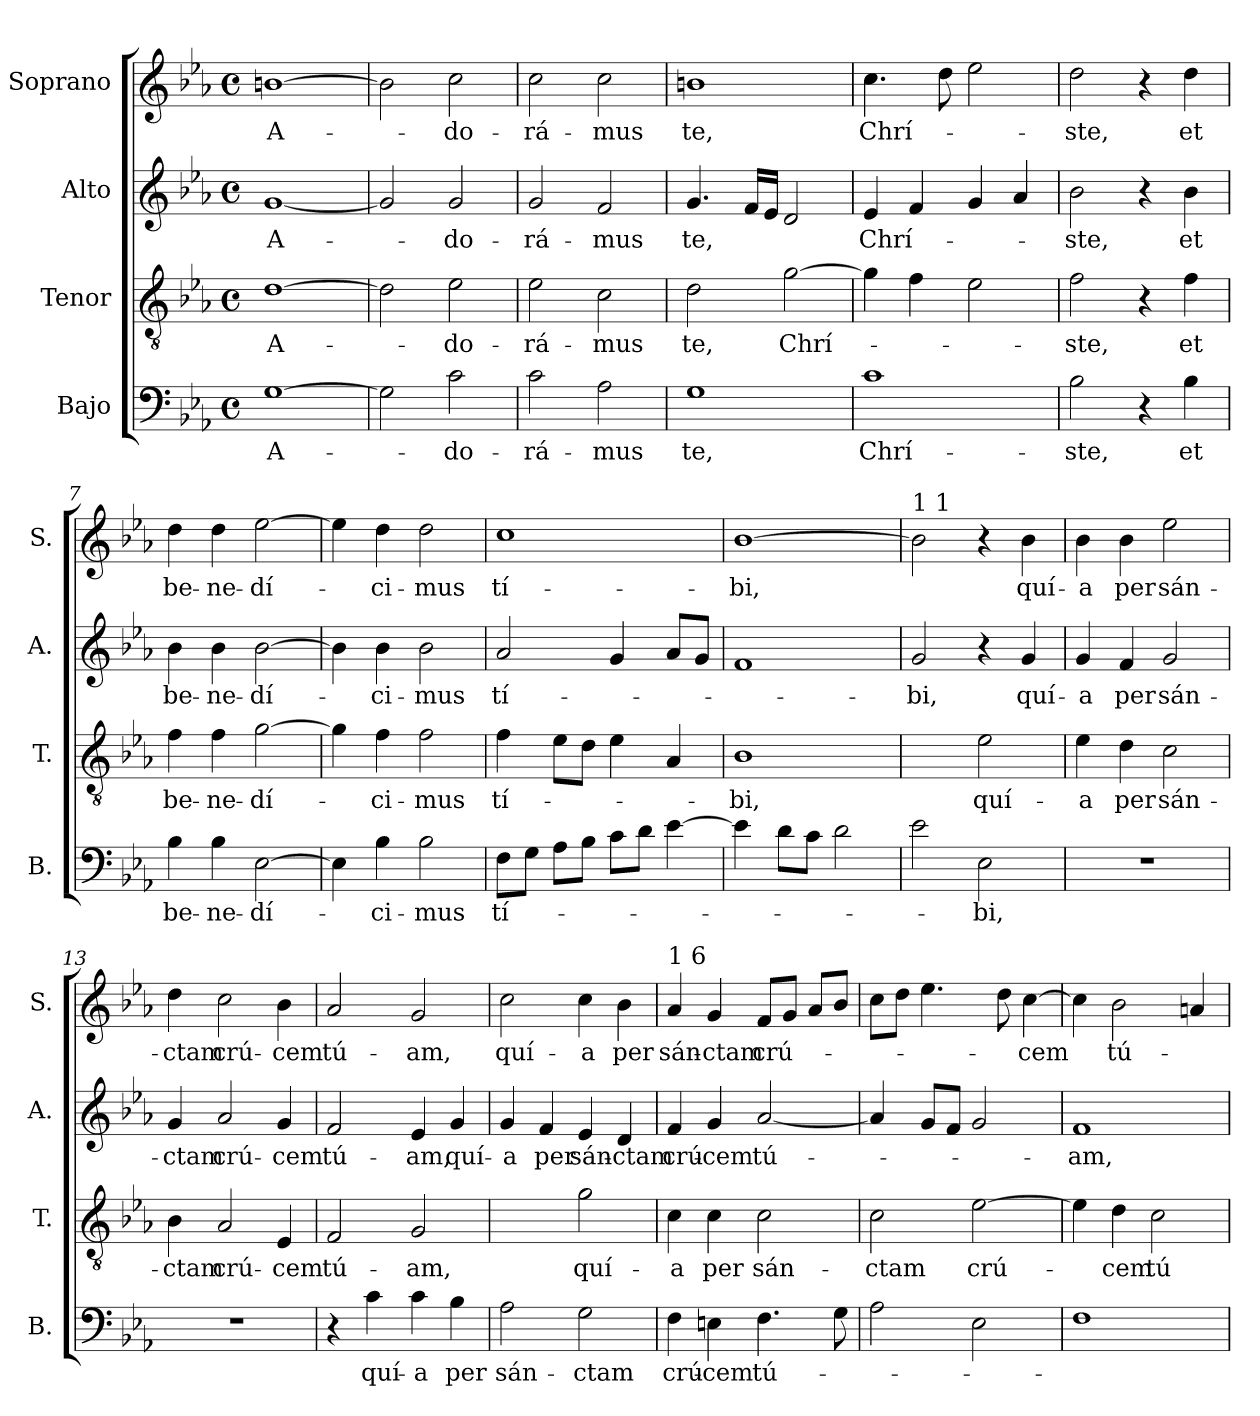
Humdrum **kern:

**kern	**text	**kern	**text	**kern	**text	**kern	**text
*part4	*part4	*part3	*part3	*part2	*part2	*part1	*part1
*staff4	*staff4	*staff3	*staff3	*staff2	*staff2	*staff1	*staff1
*I"Bajo	*	*I"Tenor	*	*I"Alto	*	*I"Soprano	*
*I'B.	*	*I'T.	*	*I'A.	*	*I'S.	*
*clefF4	*	*clefGv2	*	*clefG2	*	*clefG2	*
*k[b-e-a-]	*	*k[b-e-a-]	*	*k[b-e-a-]	*	*k[b-e-a-]	*
*E-:	*	*E-:	*	*E-:	*	*E-:	*
*M4/4	*	*M4/4	*	*M4/4	*	*M4/4	*
*met(c)	*	*met(c)	*	*met(c)	*	*met(c)	*
=1	=1	=1	=1	=1	=1	=1	=1
!	!LO:LY:b	!	!LO:LY:b	!	!LO:LY:b	!	!LO:LY:b
[>1G	A-	[>1d	A-	[<1g	A-	[>1bn	A-
=2	=2	=2	=2	=2	=2	=2	=2
2G\]	.	2d\]	.	2g/]	.	2b\]	.
!	!LO:LY:b	!	!LO:LY:b	!	!LO:LY:b	!	!LO:LY:b
2c\	-do-	2e-\	-do-	2g/	-do-	2cc\	-do-
=3	=3	=3	=3	=3	=3	=3	=3
!	!LO:LY:b	!	!LO:LY:b	!	!LO:LY:b	!	!LO:LY:b
2c\	-rá-	2e-\	-rá-	2g/	-rá-	2cc\	-rá-
!	!LO:LY:b	!	!LO:LY:b	!	!LO:LY:b	!	!LO:LY:b
2A-\	-mus	2c\	-mus	2f/	-mus	2cc\	-mus
=4	=4	=4	=4	=4	=4	=4	=4
!	!LO:LY:b	!	!LO:LY:b	!	!LO:LY:b	!	!LO:LY:b
1G	te,	2d\	te,	4.g/	te,	1bn	te,
.	.	.	.	16f/LL	.	.	.
.	.	.	.	16e-/JJ	.	.	.
!	!	!	!LO:LY:b	!	!	!	!
.	.	[>2g\	Chrí-	2d/	.	.	.
=5	=5	=5	=5	=5	=5	=5	=5
!	!LO:LY:b	!	!	!	!LO:LY:b	!	!LO:LY:b
1c	Chrí-	4g\]	.	4e-/	Chrí-	4.cc\	Chrí-
.	.	4f\	.	4f/	.	.	.
.	.	.	.	.	.	8dd\	.
.	.	2e-\	.	4g/	.	2ee-\	.
.	.	.	.	4a-/	.	.	.
!!LO:LB:g=z
=6	=6	=6	=6	=6	=6	=6	=6
!	!LO:LY:b	!	!LO:LY:b	!	!LO:LY:b	!	!LO:LY:b
2B-\	-ste,	2f\	-ste,	2b-\	-ste,	2dd\	-ste,
4r	.	4r	.	4r	.	4r	.
!	!LO:LY:b	!	!LO:LY:b	!	!LO:LY:b	!	!LO:LY:b
4B-\	et	4f\	et	4b-\	et	4dd\	et
=7	=7	=7	=7	=7	=7	=7	=7
!	!LO:LY:b	!	!LO:LY:b	!	!LO:LY:b	!	!LO:LY:b
4B-\	be-	4f\	be-	4b-\	be-	4dd\	be-
!	!LO:LY:b	!	!LO:LY:b	!	!LO:LY:b	!	!LO:LY:b
4B-\	-ne-	4f\	-ne-	4b-\	-ne-	4dd\	-ne-
!	!LO:LY:b	!	!LO:LY:b	!	!LO:LY:b	!	!LO:LY:b
[>2E-\	-dí-	[>2g\	-dí-	[>2b-\	-dí-	[>2ee-\	-dí-
=8	=8	=8	=8	=8	=8	=8	=8
4E-\]	.	4g\]	.	4b-\]	.	4ee-\]	.
!	!LO:LY:b	!	!LO:LY:b	!	!LO:LY:b	!	!LO:LY:b
4B-\	-ci-	4f\	-ci-	4b-\	-ci-	4dd\	-ci-
!	!LO:LY:b	!	!LO:LY:b	!	!LO:LY:b	!	!LO:LY:b
2B-\	-mus	2f\	-mus	2b-\	-mus	2dd\	-mus
=9	=9	=9	=9	=9	=9	=9	=9
!	!LO:LY:b	!	!LO:LY:b	!	!LO:LY:b	!	!LO:LY:b
8F\L	tí-	4f\	tí-	2a-/	tí-	1cc	tí-
8G\J	.	.	.	.	.	.	.
8A-\L	.	8e-\L	.	.	.	.	.
8B-\J	.	8d\J	.	.	.	.	.
8c\L	.	4e-\	.	4g/	.	.	.
8d\J	.	.	.	.	.	.	.
[>4e-\	.	4A-/	.	8a-/L	.	.	.
.	.	.	.	8g/J	.	.	.
=10	=10	=10	=10	=10	=10	=10	=10
!	!	!	!LO:LY:b	!	!	!	!LO:LY:b
4e-\]	.	1B-	-bi,	1f	.	[>1b-	-bi,
8d\L	.	.	.	.	.	.	.
8c\J	.	.	.	.	.	.	.
2d\	.	.	.	.	.	.	.
!!LO:PB:g=z
=11	=11	=11	=11	=11	=11	=11	=11
!	!	!	!	!	!	!LO:TX:a:t=1 1	!
!	!	!	!	!	!LO:LY:b	!	!
2e-\	.	2ryy	.	2g/	-bi,	2b-\]	.
!	!LO:LY:b	!	!LO:LY:b	!	!	!	!
2E-\	-bi,	2e-\	quí-	4r	.	4r	.
!	!	!	!	!	!LO:LY:b	!	!LO:LY:b
.	.	.	.	4g/	quí-	4b-\	quí-
=12	=12	=12	=12	=12	=12	=12	=12
!	!	!	!LO:LY:b	!	!LO:LY:b	!	!LO:LY:b
1r	.	4e-\	-a	4g/	-a	4b-\	-a
!	!	!	!LO:LY:b	!	!LO:LY:b	!	!LO:LY:b
.	.	4d\	per	4f/	per	4b-\	per
!	!	!	!LO:LY:b	!	!LO:LY:b	!	!LO:LY:b
.	.	2c\	sán-	2g/	sán-	2ee-\	sán-
=13	=13	=13	=13	=13	=13	=13	=13
!	!	!	!LO:LY:b	!	!LO:LY:b	!	!LO:LY:b
1r	.	4B-\	-ctam	4g/	-ctam	4dd\	-ctam
!	!	!	!LO:LY:b	!	!LO:LY:b	!	!LO:LY:b
.	.	2A-/	crú-	2a-/	crú-	2cc\	crú-
!	!	!	!LO:LY:b	!	!LO:LY:b	!	!LO:LY:b
.	.	4E-/	-cem	4g/	-cem	4b-\	-cem
=14	=14	=14	=14	=14	=14	=14	=14
!	!	!	!LO:LY:b	!	!LO:LY:b	!	!LO:LY:b
4r	.	2F/	tú-	2f/	tú-	2a-/	tú-
!	!LO:LY:b	!	!	!	!	!	!
4c\	quí-	.	.	.	.	.	.
!	!LO:LY:b	!	!LO:LY:b	!	!LO:LY:b	!	!LO:LY:b
4c\	-a	2G/	-am,	4e-/	-am,	2g/	-am,
!	!LO:LY:b	!	!	!	!LO:LY:b	!	!
4B-\	per	.	.	4g/	quí-	.	.
=15	=15	=15	=15	=15	=15	=15	=15
!	!LO:LY:b	!	!	!	!LO:LY:b	!	!LO:LY:b
2A-\	sán-	2ryy	.	4g/	-a	2cc\	quí-
!	!	!	!	!	!LO:LY:b	!	!
.	.	.	.	4f/	per	.	.
!	!LO:LY:b	!	!LO:LY:b	!	!LO:LY:b	!	!LO:LY:b
2G\	-ctam	2g\	quí-	4e-/	sán-	4cc\	-a
!	!	!	!	!	!LO:LY:b	!	!LO:LY:b
.	.	.	.	4d/	-ctam	4b-\	per
!!LO:LB:g=z
=16	=16	=16	=16	=16	=16	=16	=16
!	!	!	!	!	!	!LO:TX:a:t=1 6	!
!	!LO:LY:b	!	!LO:LY:b	!	!LO:LY:b	!	!LO:LY:b
4F\	crú-	4c\	-a	4f/	crú-	4a-/	sán-
!	!LO:LY:b:rj	!	!LO:LY:b	!	!LO:LY:b:rj	!	!LO:LY:b
4En\	-cem	4c\	per	4g/	-cem	4g/	-ctam
!	!LO:LY:b	!	!LO:LY:b	!	!LO:LY:b	!	!LO:LY:b
4.F\	tú-	2c\	sán-	[<2a-/	tú-	8f/L	crú-
.	.	.	.	.	.	8g/J	.
.	.	.	.	.	.	8a-/L	.
8G\	.	.	.	.	.	8b-/J	.
=17	=17	=17	=17	=17	=17	=17	=17
!	!	!	!LO:LY:b	!	!	!	!
2A-\	.	2c\	-ctam	4a-/]	.	8cc\L	.
.	.	.	.	.	.	8dd\J	.
.	.	.	.	8g/L	.	4.ee-\	.
.	.	.	.	8f/J	.	.	.
!	!	!	!LO:LY:b	!	!	!	!
2E-\	.	[>2e-\	crú-	2g/	.	.	.
.	.	.	.	.	.	8dd\	.
!	!	!	!	!	!	!	!LO:LY:b
.	.	.	.	.	.	[>4cc\	-cem
=18	=18	=18	=18	=18	=18	=18	=18
!	!	!	!	!	!LO:LY:b	!	!
1F	.	4e-\]	.	1f	-am,	4cc\]	.
!	!	!	!LO:LY:b	!	!	!	!LO:LY:b
.	.	4d\	-cem	.	.	2b-\	tú-
!	!	!	!LO:LY:b	!	!	!	!
.	.	2c\	tú-	.	.	.	.
.	.	.	.	.	.	4an/	.
=	=	=	=	=	=	=	=
*-	*-	*-	*-	*-	*-	*-	*-
